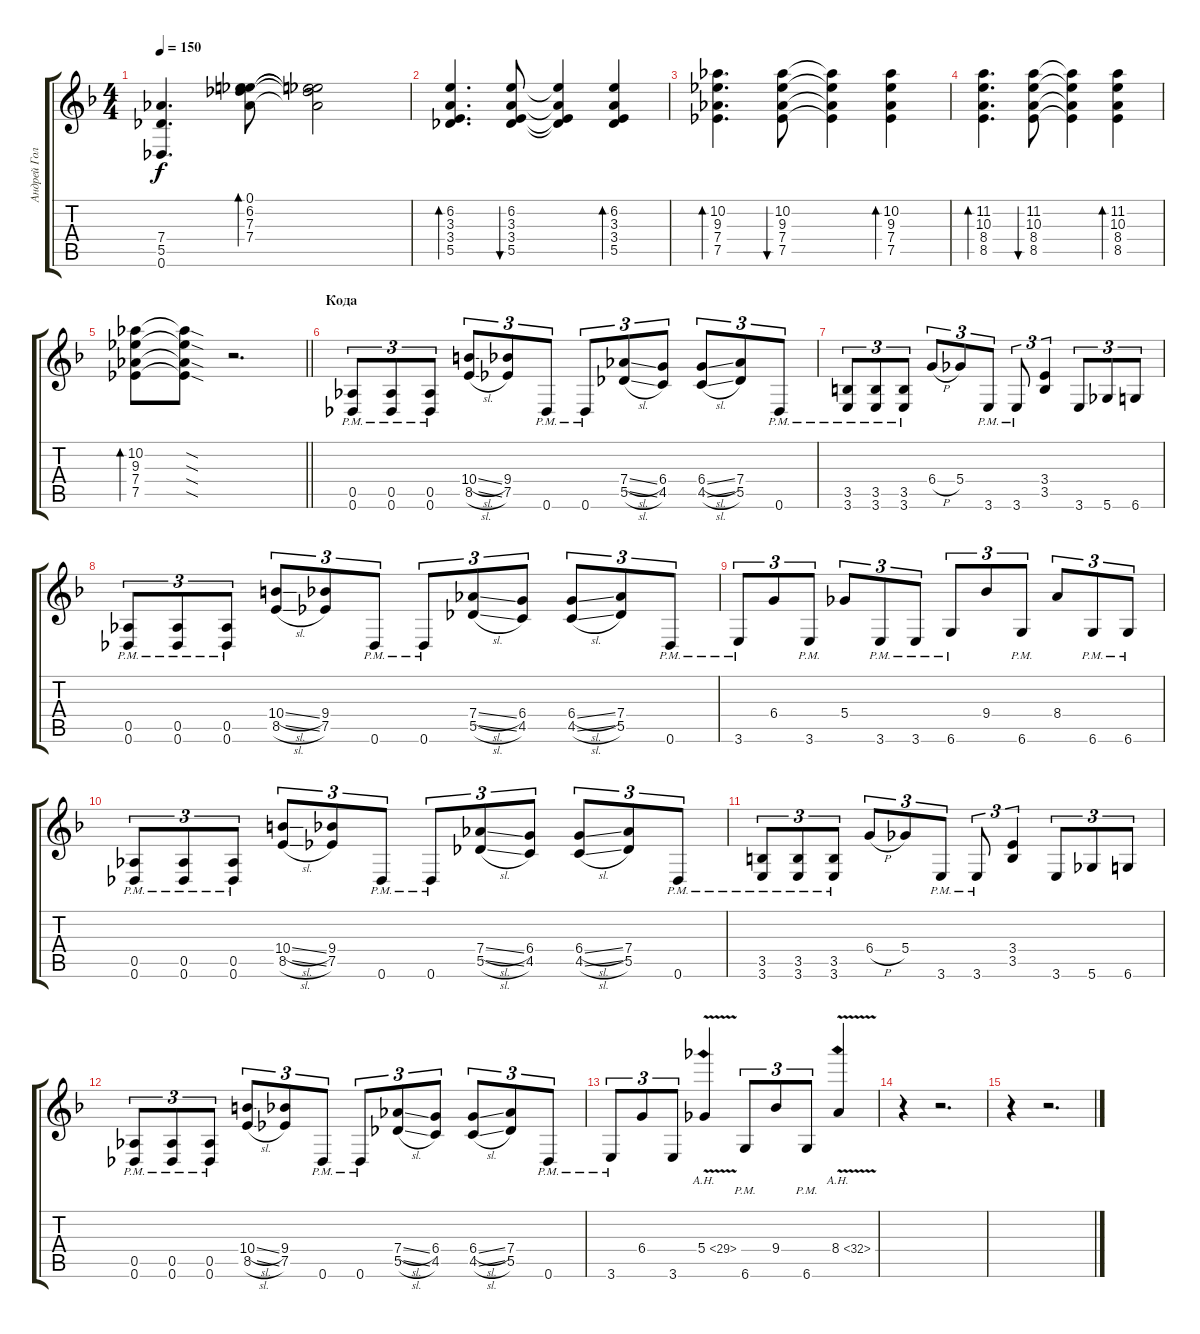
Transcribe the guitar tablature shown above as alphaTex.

\track ("Андрей Голованов" "Андрей Гол") {instrument distortionguitar}
\staff {score tabs}
\tuning (Eb4 Bb3 Gb3 Db3 Ab2 Db2) {hide}
\ts (4 4)
\tempo 150
\clef g2
\ks dminor
(7.4 5.5 0.6).4{d dy f} (0.1 6.2 7.3 7.4).8{bd 60} (0.1{t} 6.2{t} 7.3{t} 7.4{t}).2 |
(6.2 3.3 3.4 5.5).4{d bd 120} (6.2 3.3 3.4 5.5).8{bu 120} (6.2{t} 3.3{t} 3.4{t} 5.5{t}).4 (6.2 3.3 3.4 5.5).4{bd 120} |
(10.2 9.3 7.4 7.5).4{d bd 120} (10.2 9.3 7.4 7.5).8{bu 120} (10.2{t} 9.3{t} 7.4{t} 7.5{t}).4 (10.2 9.3 7.4 7.5).4{bd 120} |
(11.2 10.3 8.4 8.5).4{d bd 120} (11.2 10.3 8.4 8.5).8{bu 120} (11.2{t} 10.3{t} 8.4{t} 8.5{t}).4 (11.2 10.3 8.4 8.5).4{bd 120} |
\barLineRight lightlight
(10.2 9.3 7.4 7.5).8{bd 120} (10.2{sod t} 9.3{sod t} 7.4{sod t} 7.5{sod t}).8 r.2{d} |
\section ("" "Кода")
(0.5{pm} 0.6{pm}).8{tu (3 2)} (0.5{pm} 0.6{pm}).8{tu (3 2)} (0.5{pm} 0.6{pm}).8{tu (3 2)} (10.4{sl} 8.5{sl}).8{tu (3 2)} (9.4 7.5).8{tu (3 2)} 0.6{pm}.8{tu (3 2)} 0.6{pm}.8{tu (3 2)} (7.4{sl} 5.5{sl}).8{tu (3 2)} (6.4 4.5).8{tu (3 2)} (6.4{sl} 4.5{sl}).8{tu (3 2)} (7.4 5.5).8{tu (3 2)} 0.6{pm}.8{tu (3 2)} |
(3.5{pm} 3.6{pm}).8{tu (3 2)} (3.5{pm} 3.6{pm}).8{tu (3 2)} (3.5{pm} 3.6{pm}).8{tu (3 2)} 6.4{h}.8{tu (3 2)} 5.4.8{tu (3 2)} 3.6{pm}.8{tu (3 2)} 3.6{pm}.8{tu (3 2)} (3.4 3.5).4{tu (3 2)} 3.6.8{tu (3 2)} 5.6.8{tu (3 2)} 6.6.8{tu (3 2)} |
(0.5{pm} 0.6{pm}).8{tu (3 2)} (0.5{pm} 0.6{pm}).8{tu (3 2)} (0.5{pm} 0.6{pm}).8{tu (3 2)} (10.4{sl} 8.5{sl}).8{tu (3 2)} (9.4 7.5).8{tu (3 2)} 0.6{pm}.8{tu (3 2)} 0.6{pm}.8{tu (3 2)} (7.4{sl} 5.5{sl}).8{tu (3 2)} (6.4 4.5).8{tu (3 2)} (6.4{sl} 4.5{sl}).8{tu (3 2)} (7.4 5.5).8{tu (3 2)} 0.6{pm}.8{tu (3 2)} |
3.6{pm}.8{tu (3 2)} 6.4.8{tu (3 2)} 3.6{pm}.8{tu (3 2)} 5.4.8{tu (3 2)} 3.6{pm}.8{tu (3 2)} 3.6{pm}.8{tu (3 2)} 6.6{pm}.8{tu (3 2)} 9.4.8{tu (3 2)} 6.6{pm}.8{tu (3 2)} 8.4.8{tu (3 2)} 6.6{pm}.8{tu (3 2)} 6.6{pm}.8{tu (3 2)} |
(0.5{pm} 0.6{pm}).8{tu (3 2)} (0.5{pm} 0.6{pm}).8{tu (3 2)} (0.5{pm} 0.6{pm}).8{tu (3 2)} (10.4{sl} 8.5{sl}).8{tu (3 2)} (9.4 7.5).8{tu (3 2)} 0.6{pm}.8{tu (3 2)} 0.6{pm}.8{tu (3 2)} (7.4{sl} 5.5{sl}).8{tu (3 2)} (6.4 4.5).8{tu (3 2)} (6.4{sl} 4.5{sl}).8{tu (3 2)} (7.4 5.5).8{tu (3 2)} 0.6{pm}.8{tu (3 2)} |
(3.5{pm} 3.6{pm}).8{tu (3 2)} (3.5{pm} 3.6{pm}).8{tu (3 2)} (3.5{pm} 3.6{pm}).8{tu (3 2)} 6.4{h}.8{tu (3 2)} 5.4.8{tu (3 2)} 3.6{pm}.8{tu (3 2)} 3.6{pm}.8{tu (3 2)} (3.4 3.5).4{tu (3 2)} 3.6.8{tu (3 2)} 5.6.8{tu (3 2)} 6.6.8{tu (3 2)} |
(0.5{pm} 0.6{pm}).8{tu (3 2)} (0.5{pm} 0.6{pm}).8{tu (3 2)} (0.5{pm} 0.6{pm}).8{tu (3 2)} (10.4{sl} 8.5{sl}).8{tu (3 2)} (9.4 7.5).8{tu (3 2)} 0.6{pm}.8{tu (3 2)} 0.6{pm}.8{tu (3 2)} (7.4{sl} 5.5{sl}).8{tu (3 2)} (6.4 4.5).8{tu (3 2)} (6.4{sl} 4.5{sl}).8{tu (3 2)} (7.4 5.5).8{tu (3 2)} 0.6{pm}.8{tu (3 2)} |
3.6{pm}.8{tu (3 2)} 6.4.8{tu (3 2)} 3.6.8{tu (3 2)} 5.4{ah 24 v}.4 6.6{pm}.8{tu (3 2)} 9.4.8{tu (3 2)} 6.6{pm}.8{tu (3 2)} 8.4{ah 24 v}.4 |
r.4 r.2{d} |
r.4 r.2{d}
